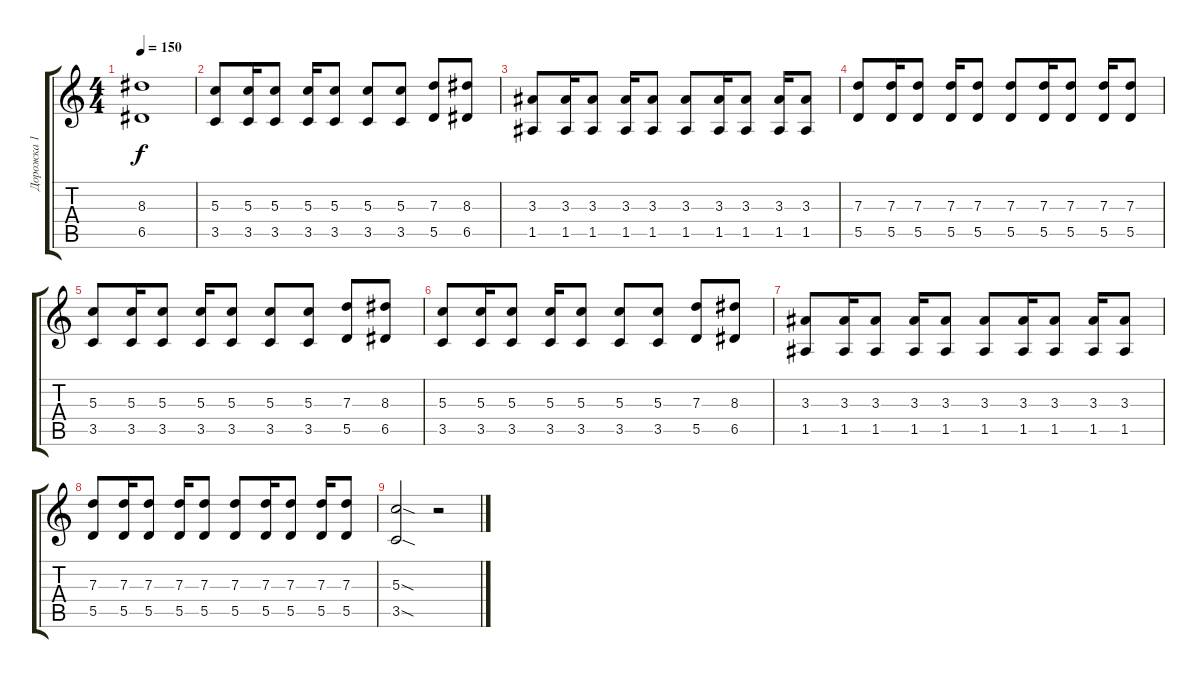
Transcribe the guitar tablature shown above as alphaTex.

\track ("Дорожка 1" "Дорожка 1") {instrument overdrivenguitar}
\staff {score tabs}
\tuning (E4 B3 G3 D3 A2 E2) {hide}
\ts (4 4)
\tempo 150
\clef g2
\ks c
(8.3 6.5).1{dy f volume 11} |
(5.3 3.5).8 (5.3 3.5).16 (5.3 3.5).8 (5.3 3.5).16 (5.3 3.5).8 (5.3 3.5).8 (5.3 3.5).8 (7.3 5.5).8 (8.3 6.5).8 |
(3.3 1.5).8 (3.3 1.5).16 (3.3 1.5).8 (3.3 1.5).16 (3.3 1.5).8 (3.3 1.5).8 (3.3 1.5).16 (3.3 1.5).8 (3.3 1.5).16 (3.3 1.5).8 |
(7.3 5.5).8 (7.3 5.5).16 (7.3 5.5).8 (7.3 5.5).16 (7.3 5.5).8 (7.3 5.5).8 (7.3 5.5).16 (7.3 5.5).8 (7.3 5.5).16 (7.3 5.5).8 |
(5.3 3.5).8 (5.3 3.5).16 (5.3 3.5).8 (5.3 3.5).16 (5.3 3.5).8 (5.3 3.5).8 (5.3 3.5).8 (7.3 5.5).8 (8.3 6.5).8 |
(5.3 3.5).8 (5.3 3.5).16 (5.3 3.5).8 (5.3 3.5).16 (5.3 3.5).8 (5.3 3.5).8 (5.3 3.5).8 (7.3 5.5).8 (8.3 6.5).8 |
(3.3 1.5).8 (3.3 1.5).16 (3.3 1.5).8 (3.3 1.5).16 (3.3 1.5).8 (3.3 1.5).8 (3.3 1.5).16 (3.3 1.5).8 (3.3 1.5).16 (3.3 1.5).8 |
(7.3 5.5).8 (7.3 5.5).16 (7.3 5.5).8 (7.3 5.5).16 (7.3 5.5).8 (7.3 5.5).8 (7.3 5.5).16 (7.3 5.5).8 (7.3 5.5).16 (7.3 5.5).8 |
(5.3{sod} 3.5{sod}).2 r.2
